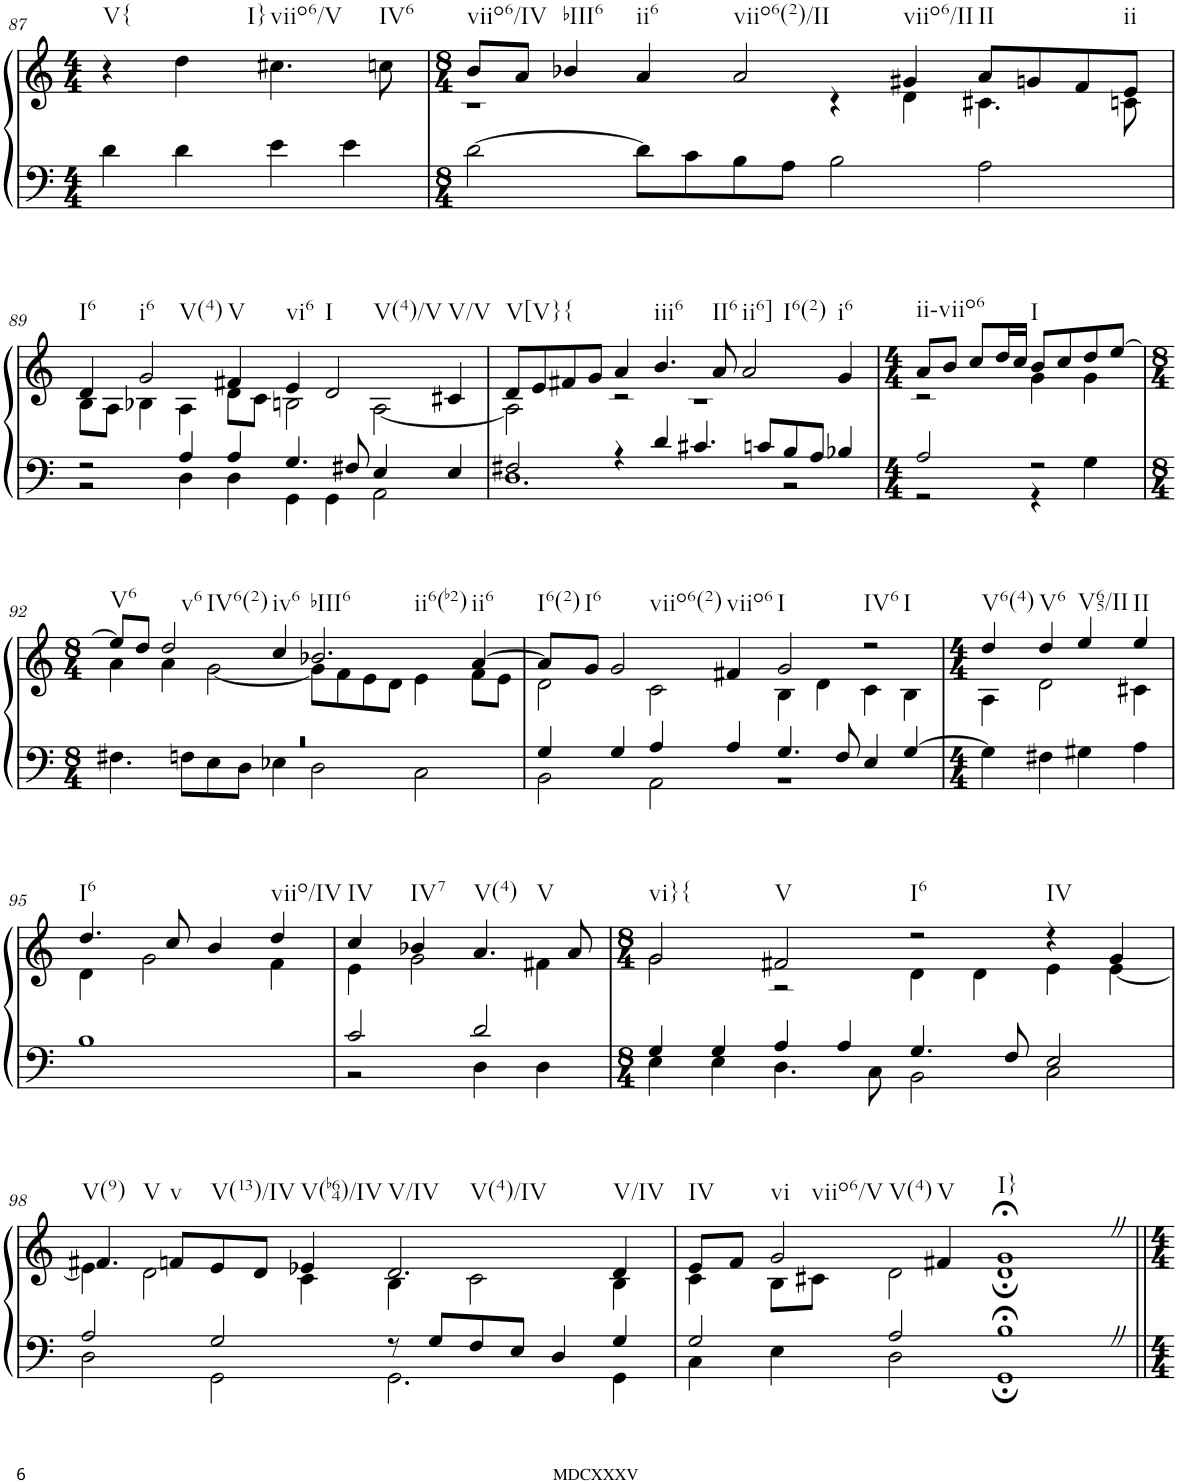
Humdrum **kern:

**kern	**kern
*part1	*part1
*staff2	*staff1
*I"Organ	*
*I'Org.	*
!!LO:PB:g=z
*clefF4	*clefG2
*k[]	*k[]
*M4/4	*M4/4
=87	=87
!	!LO:TX:b:t=V{
4d\	4r
!	!LO:TX:b:t=I}
4d\	4dd\
!	!LO:TX:b:t=viio6/V
4e\	4.cc#X\
4e\	.
!	!LO:TX:b:t=IV6
.	8ccn\
=88	=88
*M8/4	*M8/4
*	*^
!	!LO:TX:b:t=viio6/IV	!
[2d\	8b/L	1r
.	8a/J	.
!	!LO:TX:b:t=bIII6	!
.	4b-X/	.
!	!LO:TX:b:t=ii6	!
8d\L]	4a/	.
8c\	.	.
!	!LO:TX:b:t=viio6(2)/II	!
8B\	2a/	.
8A\J	.	.
2B\	.	4r
!	!LO:TX:b:t=viio6/II	!
.	4g#X/	4d\
!	!LO:TX:b:t=II	!
2A\	8a/L	4.c#X\
.	8gn/	.
.	8f/	.
!	!LO:TX:b:t=ii	!
.	8e/J	8cn\
!!LO:LB:g=z	!!
=89	=89	=89
*^	*	*
!	!	!LO:TX:b:t=I6	!
2r	2r	4d/	8B\L
.	.	.	8A\J
!	!	!LO:TX:b:t=i6	!
!	!	!LO:TX:b:t=V(4)	!
.	.	2g/	4B-X\
4A/	4D\	.	4A\
!	!	!LO:TX:b:t=V	!
4A/	4D\	4f#X/	8d\L
.	.	.	8c\J
!	!	!LO:TX:b:t=vi6	!
4.G/	4GG\	4e/	2Bn\
!	!	!LO:TX:b:t=I	!
!	!	!LO:TX:b:t=V(4)/V	!
.	4GG\	2d/	.
8F#X/	.	.	.
4E/	2AA\	.	[2A\
!	!	!LO:TX:b:t=V/V	!
4E/	.	4c#X/	.
=90	=90	=90	=90
!	!	!LO:TX:b:t=V[V}{	!
2F#X/	1.D	8d/L	2A\]
.	.	8e/	.
.	.	8f#X/	.
.	.	8g/J	.
4r	.	4a/	2r
!	!	!LO:TX:b:t=iii6	!
4d/	.	4.b/	.
4.c#X/	.	.	1r
!	!	!LO:TX:b:t=II6	!
.	.	8a/	.
!	!	!LO:TX:b:t=ii6]	!
!	!	!LO:TX:b:t=I6(2)	!
.	.	2a/	.
8cn/L	.	.	.
8B/	2r	.	.
8A/J	.	.	.
!	!	!LO:TX:b:t=i6	!
4B-X/	.	4g/	.
=91	=91	=91	=91
*M4/4	*	*M4/4	*
!	!	!LO:TX:b:t=ii-viio6	!
2A/	2r	8a/L	2r
.	.	8b/J	.
.	.	8cc/L	.
.	.	16dd/L	.
.	.	16cc/JJ	.
!	!	!LO:TX:b:t=I	!
2r	4r	8b/L	4g\
.	.	8cc/	.
.	4G\	8dd/	4g\
.	.	[8ee/J	.
!!LO:LB:g=z	!!
=92	=92	=92	=92
*M8/4	*	*M8/4	*
!	!	!LO:TX:b:t=V6	!
0r	4.F#X\	8ee/L]	4a\
.	.	8dd/J	.
!	!	!LO:TX:b:t=v6	!
!	!	!LO:TX:b:t=IV6(2)	!
.	.	2dd/	4a\
.	8Fn\L	.	.
.	8E\	.	[2g\
.	8D\J	.	.
!	!	!LO:TX:b:t=iv6	!
.	4E-X\	4cc/	.
!	!	!LO:TX:b:t=bIII6	!
!	!	!LO:TX:b:t=ii6(b2)	!
.	2D\	2.b-X/	8g\L]
.	.	.	8f\
.	.	.	8e\
.	.	.	8d\J
.	2C\	.	4e\
!	!	!LO:TX:b:t=ii6	!
.	.	[4a/	8f\L
.	.	.	8e\J
=93	=93	=93	=93
!	!	!LO:TX:b:t=I6(2)	!
4G/	2BB\	8a/L]	2d\
!	!	!LO:TX:b:t=I6	!
.	.	8g/J	.
!	!	!LO:TX:b:t=viio6(2)	!
4G/	.	2g/	.
4A/	2AA\	.	2c\
!	!	!LO:TX:b:t=viio6	!
4A/	.	4f#X/	.
!	!	!LO:TX:b:t=I	!
4.G/	1r	2g/	4B\
.	.	.	4d\
8F/	.	.	.
!	!	!LO:TX:b:t=IV6	!
!	!	!LO:TX:b:t=I	!
4E/	.	2r	4c\
[4G/	.	.	4B\
*v	*v	*	*
=94	=94	=94
*M4/4	*M4/4	*
!	!LO:TX:b:t=V6(4)	!
4G\]	4dd/	4A\
!	!LO:TX:b:t=V6	!
4F#X\	4dd/	2d\
!	!LO:TX:b:t=V65/II	!
4G#X\	4ee/	.
!	!LO:TX:b:t=II	!
4A\	4ee/	4c#X\
!!LO:LB:g=z	!!
=95	=95	=95
!	!LO:TX:b:t=I6	!
1B	4.dd/	4d\
.	.	2g\
.	8cc/	.
.	4b/	.
!	!LO:TX:b:t=viio/IV	!
.	4dd/	4f\
=96	=96	=96
*^	*	*
!	!	!LO:TX:b:t=IV	!
2c/	2r	4cc/	4e\
!	!	!LO:TX:b:t=IV7	!
.	.	4b-X/	2g\
!	!	!LO:TX:b:t=V(4)	!
!	!	!LO:TX:b:t=V	!
2d/	4D\	4.a/	.
.	4D\	.	4f#X\
.	.	8a/	.
=97	=97	=97	=97
*M8/4	*	*M8/4	*
!	!	!LO:TX:b:t=vi}{	!
4G/	4E\	2g/	2g\
4G/	4E\	.	.
!	!	!LO:TX:b:t=V	!
4A/	4.D\	2f#X/	2r
4A/	.	.	.
.	8C\	.	.
!	!	!LO:TX:b:t=I6	!
4.G/	2BB\	2r	4d\
.	.	.	4d\
8F/	.	.	.
!	!	!LO:TX:b:t=IV	!
2E/	2C\	4r	4e\
.	.	4g/	[4e\
!!LO:LB:g=z	!!
=98	=98	=98	=98
!	!	!LO:TX:b:t=V(9)	!
!	!	!LO:TX:b:t=V	!
2A/	2D\	4.f#X/	4e\]
.	.	.	2d\
!	!	!LO:TX:b:t=v	!
.	.	8fn/L	.
!	!	!LO:TX:b:t=V(13)/IV	!
2G/	2GG\	8e/	.
.	.	8d/J	.
!	!	!LO:TX:b:t=V(b64)/IV	!
.	.	4e-X/	4c\
!	!	!LO:TX:b:t=V/IV	!
!	!	!LO:TX:b:t=V(4)/IV	!
8r	2.GG\	2.d/	4B\
8G/L	.	.	.
8F/	.	.	2c\
8E/J	.	.	.
4D/	.	.	.
!	!	!LO:TX:b:t=V/IV	!
4G/	4GG\	4d/	4B\
=99	=99	=99	=99
!	!	!LO:TX:b:t=IV	!
2G/	4C\	8e/L	4c\
.	.	8f/J	.
!	!	!LO:TX:b:t=vi	!
!	!	!LO:TX:b:t=viio6/V	!
!	!	!LO:TX:b:t=V(4)	!
.	4E\	2g/	8B\L
.	.	.	8c#X\J
2A/	2D\	.	2d\
!	!	!LO:TX:b:t=V	!
.	.	4f#X/	.
!	!	!LO:TX:b:t=I}	!
1B;<Z	1GG;	1g;<Z	1d;
*v	*v	*	*
*	*v	*v
=||	=||
*-	*-
